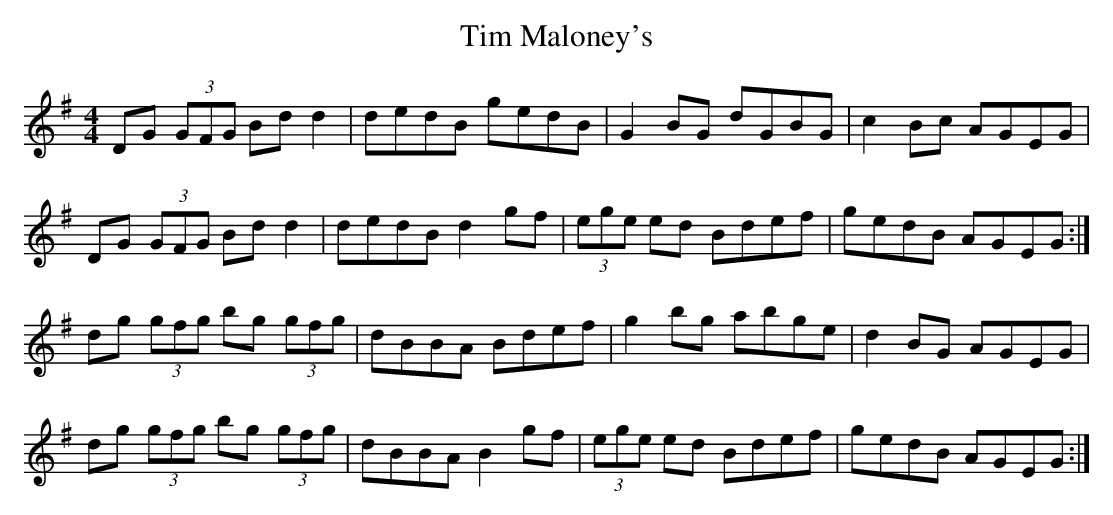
X:1
T: Tim Maloney's
M: 4/4
L: 1/8
K: G
DG (3GFG Bd d2|dedB gedB|G2 BG dGBG|c2 Bc AGEG|
DG (3GFG Bd d2|dedB d2 gf|(3ege ed Bdef|gedB AGEG :|
dg (3gfg bg (3gfg|dBBA Bdef|g2 bg abge|d2 BG AGEG|
dg (3gfg bg (3gfg|dBBA B2 gf|(3ege ed Bdef|gedB AGEG :|
